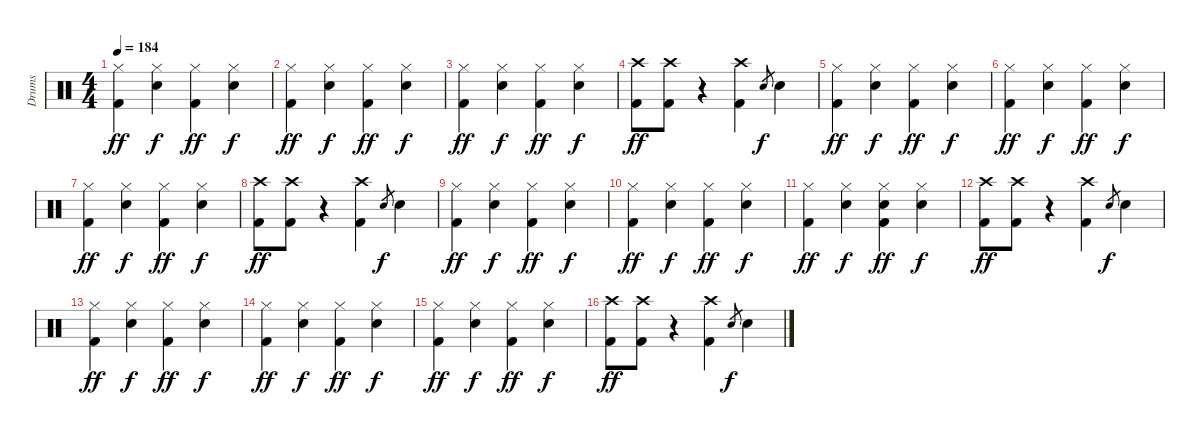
\track ("Drums" "Drums") {instrument percussion}
\staff {score}
\articulation defaults
\ts (4 4)
\tempo 184
\clef neutral
\ks c
("Hi-Hat (closed)" "Kick (hit) 2").4{dy ff} ("Hi-Hat (closed)" "Snare (hit) 2").4{dy f} ("Hi-Hat (closed)" "Kick (hit) 2").4{dy ff} ("Hi-Hat (closed)" "Snare (hit) 2").4{dy f} |
("Hi-Hat (closed)" "Kick (hit) 2").4{dy ff} ("Hi-Hat (closed)" "Snare (hit) 2").4{dy f} ("Hi-Hat (closed)" "Kick (hit) 2").4{dy ff} ("Hi-Hat (closed)" "Snare (hit) 2").4{dy f} |
("Hi-Hat (closed)" "Kick (hit) 2").4{dy ff} ("Hi-Hat (closed)" "Snare (hit) 2").4{dy f} ("Hi-Hat (closed)" "Kick (hit) 2").4{dy ff} ("Hi-Hat (closed)" "Snare (hit) 2").4{dy f} |
("Crash high (hit)" "Kick (hit) 2").8{dy ff} ("Crash high (hit)" "Kick (hit) 2").8 r.4 ("Crash high (hit)" "Kick (hit) 2").4 "Snare (hit) 2".8{gr dy f} "Snare (hit) 2".4 |
("Hi-Hat (closed)" "Kick (hit) 2").4{dy ff} ("Hi-Hat (closed)" "Snare (hit) 2").4{dy f} ("Hi-Hat (closed)" "Kick (hit) 2").4{dy ff} ("Hi-Hat (closed)" "Snare (hit) 2").4{dy f} |
("Hi-Hat (closed)" "Kick (hit) 2").4{dy ff} ("Hi-Hat (closed)" "Snare (hit) 2").4{dy f} ("Hi-Hat (closed)" "Kick (hit) 2").4{dy ff} ("Hi-Hat (closed)" "Snare (hit) 2").4{dy f} |
("Hi-Hat (closed)" "Kick (hit) 2").4{dy ff} ("Hi-Hat (closed)" "Snare (hit) 2").4{dy f} ("Hi-Hat (closed)" "Kick (hit) 2").4{dy ff} ("Hi-Hat (closed)" "Snare (hit) 2").4{dy f} |
("Crash high (hit)" "Kick (hit) 2").8{dy ff} ("Crash high (hit)" "Kick (hit) 2").8 r.4 ("Crash high (hit)" "Kick (hit) 2").4 "Snare (hit) 2".8{gr dy f} "Snare (hit) 2".4 |
("Hi-Hat (closed)" "Kick (hit) 2").4{dy ff} ("Hi-Hat (closed)" "Snare (hit) 2").4{dy f} ("Hi-Hat (closed)" "Kick (hit) 2").4{dy ff} ("Hi-Hat (closed)" "Snare (hit) 2").4{dy f} |
("Hi-Hat (closed)" "Kick (hit) 2").4{dy ff} ("Hi-Hat (closed)" "Snare (hit) 2").4{dy f} ("Hi-Hat (closed)" "Kick (hit) 2").4{dy ff} ("Hi-Hat (closed)" "Snare (hit) 2").4{dy f} |
("Hi-Hat (closed)" "Kick (hit) 2").4{dy ff} ("Hi-Hat (closed)" "Snare (hit) 2").4{dy f} ("Hi-Hat (closed)" "Snare (hit) 2" "Kick (hit) 2").4{dy ff} ("Hi-Hat (closed)" "Snare (hit) 2").4{dy f} |
("Crash high (hit)" "Kick (hit) 2").8{dy ff} ("Crash high (hit)" "Kick (hit) 2").8 r.4 ("Crash high (hit)" "Kick (hit) 2").4 "Snare (hit) 2".8{gr dy f} "Snare (hit) 2".4 |
("Hi-Hat (closed)" "Kick (hit) 2").4{dy ff} ("Hi-Hat (closed)" "Snare (hit) 2").4{dy f} ("Hi-Hat (closed)" "Kick (hit) 2").4{dy ff} ("Hi-Hat (closed)" "Snare (hit) 2").4{dy f} |
("Hi-Hat (closed)" "Kick (hit) 2").4{dy ff} ("Hi-Hat (closed)" "Snare (hit) 2").4{dy f} ("Hi-Hat (closed)" "Kick (hit) 2").4{dy ff} ("Hi-Hat (closed)" "Snare (hit) 2").4{dy f} |
("Hi-Hat (closed)" "Kick (hit) 2").4{dy ff} ("Hi-Hat (closed)" "Snare (hit) 2").4{dy f} ("Hi-Hat (closed)" "Kick (hit) 2").4{dy ff} ("Hi-Hat (closed)" "Snare (hit) 2").4{dy f} |
("Crash high (hit)" "Kick (hit) 2").8{dy ff} ("Crash high (hit)" "Kick (hit) 2").8 r.4 ("Crash high (hit)" "Kick (hit) 2").4 "Snare (hit) 2".8{gr dy f} "Snare (hit) 2".4
